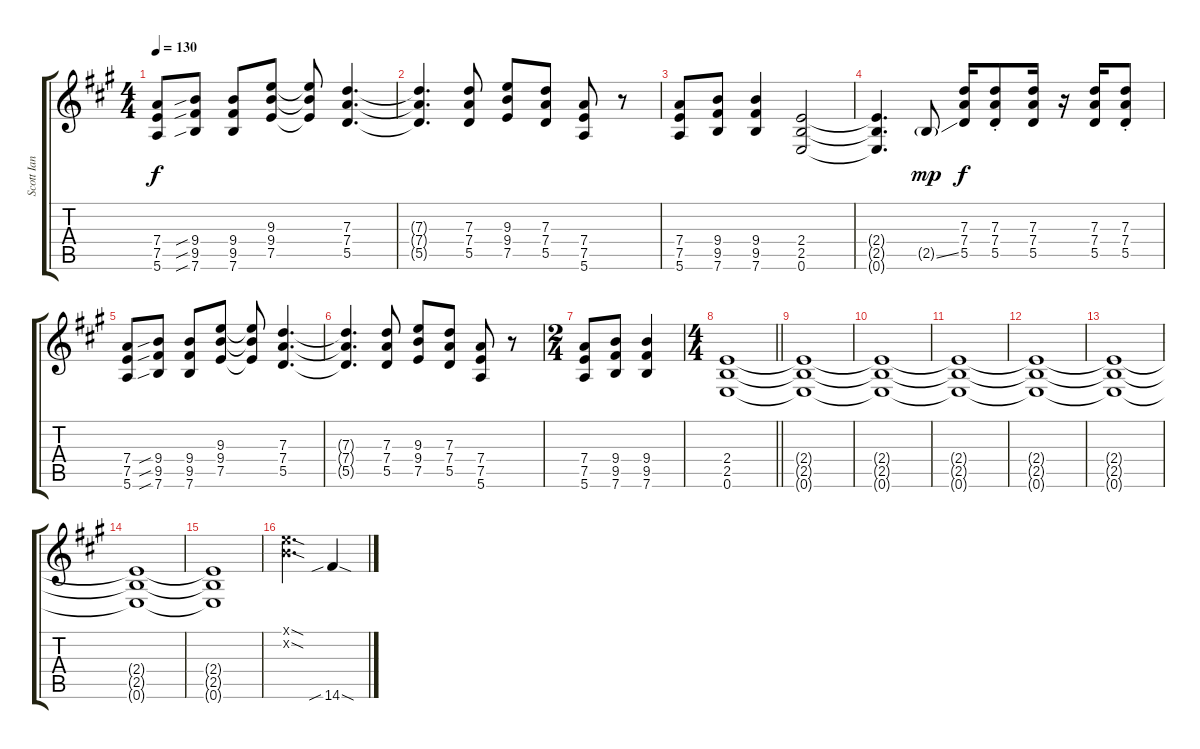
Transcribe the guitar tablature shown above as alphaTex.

\track ("Scott Ian" "Scott Ian") {instrument distortionguitar}
\staff {score tabs}
\tuning (E4 B3 G3 D3 A2 E2) {hide}
\ts (4 4)
\tempo 130
\clef g2
\ks a
(7.4 7.5 5.6).8{dy f} (9.4{sib} 9.5{sib} 7.6{sib}).8 (9.4 9.5 7.6).8 (9.3 9.4 7.5).8 (9.3{t} 9.4{t} 7.5{t}).8 (7.3 7.4 5.5).4{d} |
(7.3{t} 7.4{t} 5.5{t}).4{d} (7.3 7.4 5.5).8 (9.3 9.4 7.5).8 (7.3 7.4 5.5).8 (7.4 7.5 5.6).8 r.8 |
(7.4 7.5 5.6).8 (9.4 9.5 7.6).8 (9.4 9.5 7.6).4 (2.4 2.5 0.6).2 |
(2.4{t} 2.5{t} 0.6{t}).4{d} 2.5{ss g}.8{dy mp} (7.3 7.4 5.5).16{dy f} (7.3{st} 7.4{st} 5.5{st}).8 (7.3 7.4 5.5).16 r.16 (7.3 7.4 5.5).16 (7.3{st} 7.4{st} 5.5{st}).8 |
(7.4 7.5 5.6).8 (9.4{sib} 9.5{sib} 7.6{sib}).8 (9.4 9.5 7.6).8 (9.3 9.4 7.5).8 (9.3{t} 9.4{t} 7.5{t}).8 (7.3 7.4 5.5).4{d} |
(7.3{t} 7.4{t} 5.5{t}).4{d} (7.3 7.4 5.5).8 (9.3 9.4 7.5).8 (7.3 7.4 5.5).8 (7.4 7.5 5.6).8 r.8 |
\ts (2 4)
(7.4 7.5 5.6).8 (9.4 9.5 7.6).8 (9.4 9.5 7.6).4 |
\ts (4 4)
\barLineRight lightlight
(2.4 2.5 0.6).1 |
(2.4{t} 2.5{t} 0.6{t}).1 |
(2.4{t} 2.5{t} 0.6{t}).1 |
(2.4{t} 2.5{t} 0.6{t}).1 |
(2.4{t} 2.5{t} 0.6{t}).1 |
(2.4{t} 2.5{t} 0.6{t}).1 |
(2.4{t} 2.5{t} 0.6{t}).1 |
(2.4{t} 2.5{t} 0.6{t}).1 |
(0.1{sod x} 0.2{sod x}).2{d} 14.6{sib sod}.4
